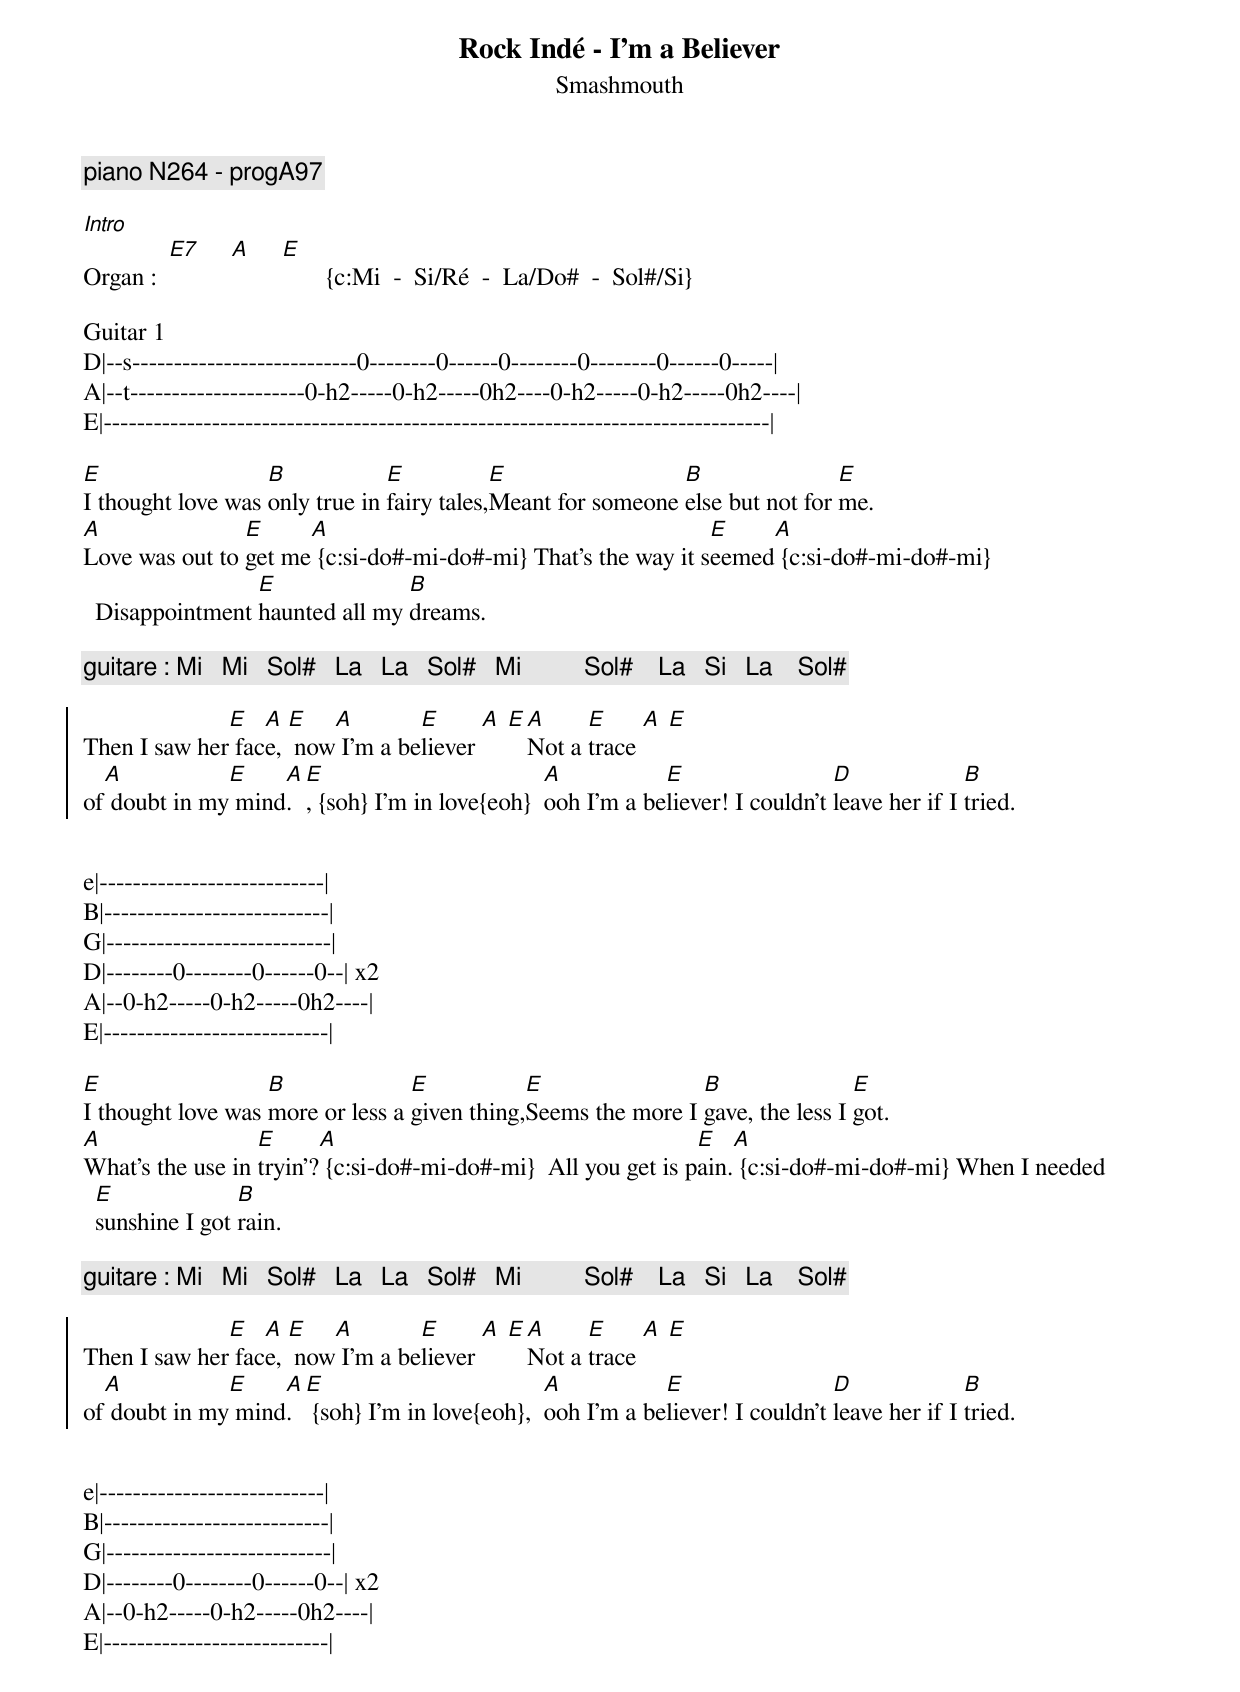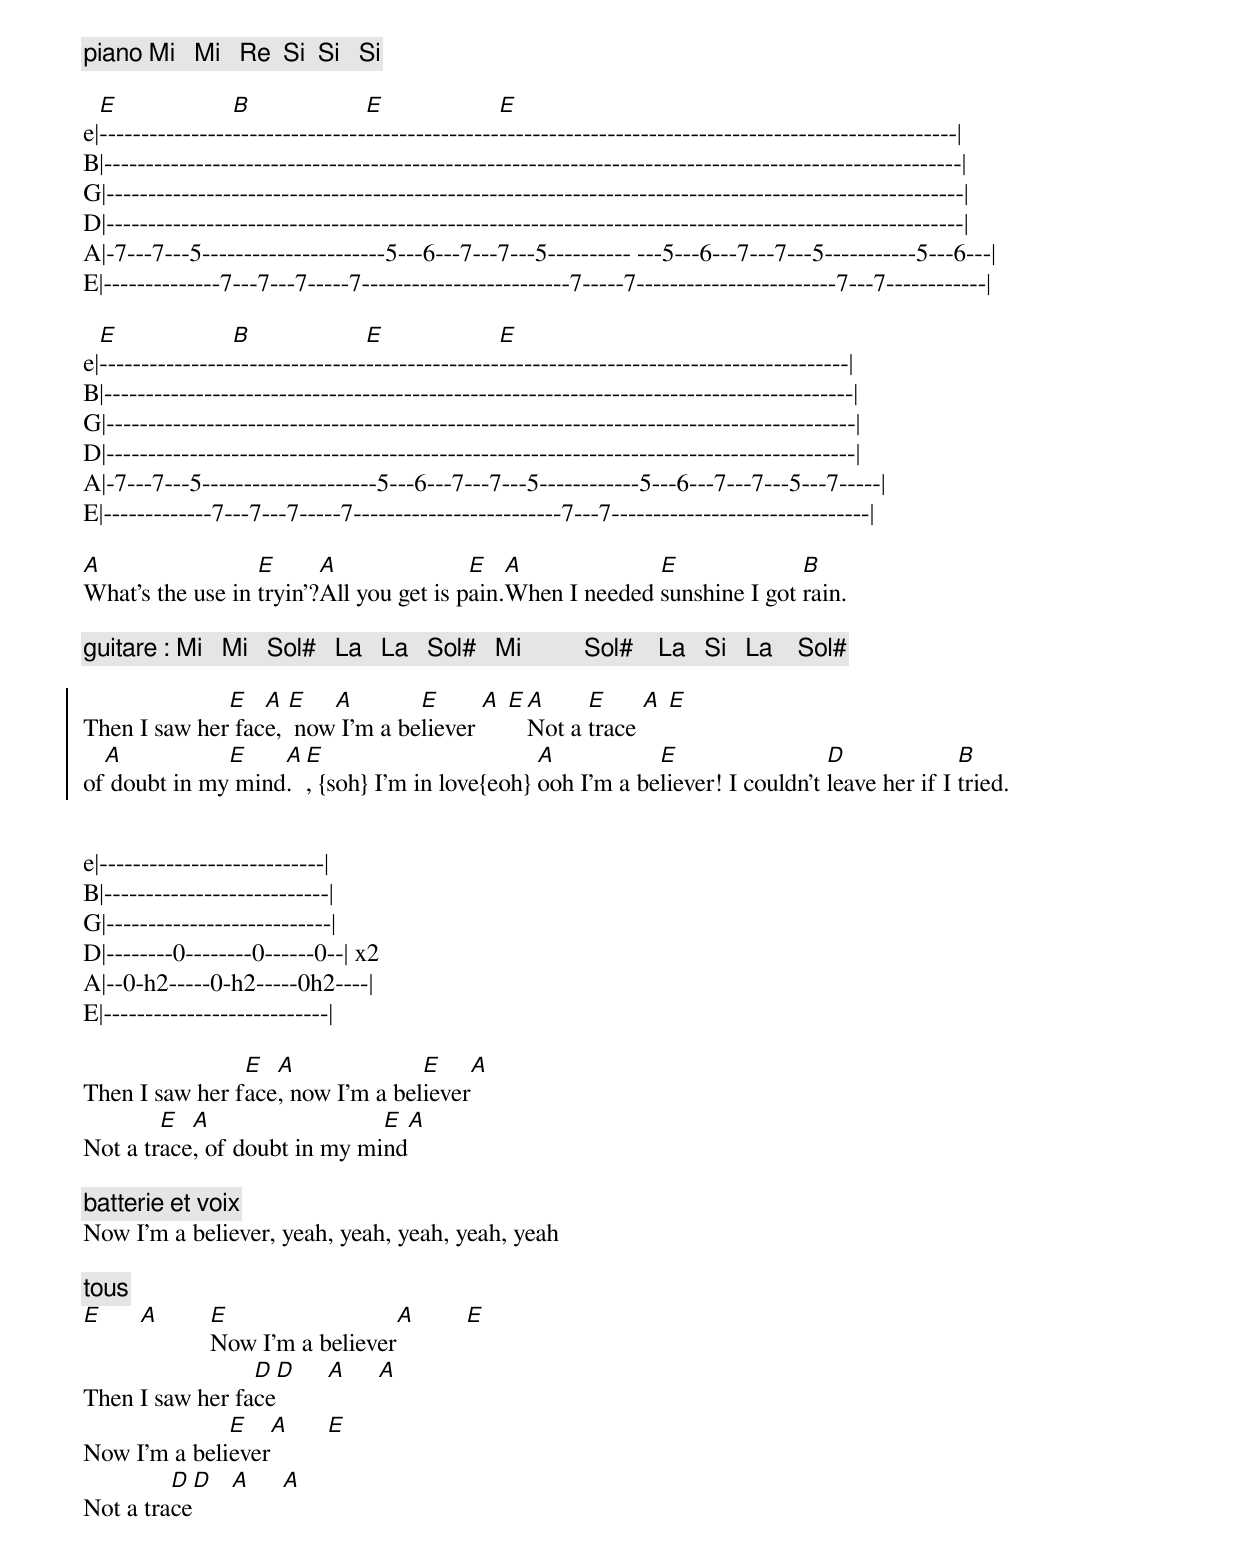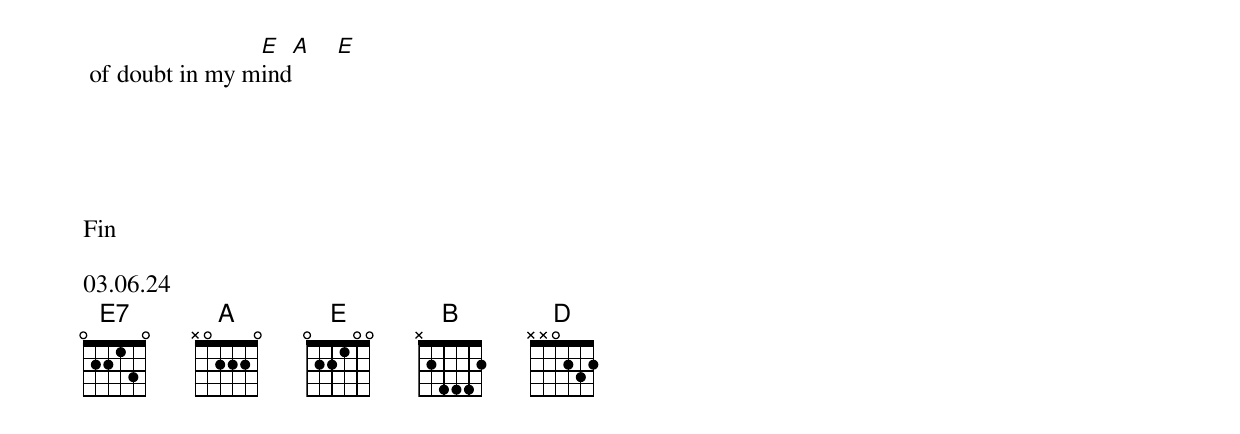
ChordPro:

{title: Rock Indé - I'm a Believer}
{subtitle: Smashmouth}
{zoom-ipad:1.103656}
{c:piano N264 - progA97}

[Intro]
Organ :  [E7]     [A]     [E]       {c:Mi  -  Si/Ré  -  La/Do#  -  Sol#/Si}

Guitar 1
D|--s---------------------------0--------0------0--------0--------0------0-----|
A|--t---------------------0-h2-----0-h2-----0h2----0-h2-----0-h2-----0h2----|
E|--------------------------------------------------------------------------------|

[E]I thought love was [B]only true in [E]fairy tales,[E]Meant for someone [B]else but not for [E]me.
[A]Love was out to [E]get me[A] {c:si-do#-mi-do#-mi} That's the way it s[E]eemed[A] {c:si-do#-mi-do#-mi}  Disappointment [E]haunted all my [B]dreams.

{c:guitare : Mi   Mi   Sol#   La   La   Sol#   Mi          Sol#    La   Si   La    Sol# }

{soc}
Then I saw her[E] fac[A]e, [E] now[A] I'm a be[E]liever [A] [E][A]Not a [E]trace [A] [E]
of[A] doubt in my[E] mind[A]. [E], {soh} I'm in love{eoh}  [A]ooh I'm a be[E]liever! I couldn't [D]leave her if I [B]tried.
{eoc}


e|---------------------------|
B|---------------------------|
G|---------------------------|
D|--------0--------0------0--| x2
A|--0-h2-----0-h2-----0h2----|
E|---------------------------|

[E]I thought love was [B]more or less a [E]given thing,[E]Seems the more I [B]gave, the less I [E]got.
[A]What's the use in [E]tryin'?[A] {c:si-do#-mi-do#-mi}  All you get is p[E]ain.[A] {c:si-do#-mi-do#-mi} When I needed [E]sunshine I got [B]rain.

{c:guitare : Mi   Mi   Sol#   La   La   Sol#   Mi          Sol#    La   Si   La    Sol# }

{soc}
Then I saw her[E] fac[A]e, [E] now[A] I'm a be[E]liever [A] [E][A]Not a [E]trace [A] [E]
of[A] doubt in my[E] mind[A]. [E] {soh} I'm in love{eoh},  [A]ooh I'm a be[E]liever! I couldn't [D]leave her if I [B]tried.
{eoc}


e|---------------------------|
B|---------------------------|
G|---------------------------|
D|--------0--------0------0--| x2
A|--0-h2-----0-h2-----0h2----|
E|---------------------------|

{c:piano Mi   Mi   Re  Si  Si   Si}

e|[E]----------------[B]----------------[E]----------------[E]-------------------------------------------------------|
B|-------------------------------------------------------------------------------------------------------|
G|-------------------------------------------------------------------------------------------------------|
D|-------------------------------------------------------------------------------------------------------|
A|-7---7---5----------------------5---6---7---7---5---------- ---5---6---7---7---5-----------5---6---|
E|--------------7---7---7-----7-------------------------7-----7------------------------7---7------------|

e|[E]----------------[B]----------------[E]----------------[E]------------------------------------------|
B|------------------------------------------------------------------------------------------|
G|------------------------------------------------------------------------------------------|
D|------------------------------------------------------------------------------------------|
A|-7---7---5---------------------5---6---7---7---5------------5---6---7---7---5---7-----|
E|-------------7---7---7-----7-------------------------7---7-------------------------------|

[A]What's the use in [E]tryin'?[A]All you get is p[E]ain.[A]When I needed [E]sunshine I got [B]rain.

{c:guitare : Mi   Mi   Sol#   La   La   Sol#   Mi          Sol#    La   Si   La    Sol# }

{soc}
Then I saw her[E] fac[A]e, [E] now[A] I'm a be[E]liever [A] [E][A]Not a [E]trace [A] [E]
of[A] doubt in my[E] mind[A]. [E], {soh} I'm in love{eoh} [A]ooh I'm a be[E]liever! I couldn't [D]leave her if I [B]tried.
{eoc}


e|---------------------------|
B|---------------------------|
G|---------------------------|
D|--------0--------0------0--| x2
A|--0-h2-----0-h2-----0h2----|
E|---------------------------|

Then I saw her f[E]ace[A], now I'm a bel[E]iever[A]
Not a tr[E]ace[A], of doubt in my mi[E]nd[A]

{c:batterie et voix}
Now I'm a believer, yeah, yeah, yeah, yeah, yeah

{c:tous}
[E]      [A]        [E]Now I'm a believer[A]        [E]
Then I saw her fa[D]ce[D]     [A]     [A]
Now I'm a beli[E]ever[A]      [E]
Not a tra[D]ce[D]   [A]     [A]
 of doubt in my m[E]ind[A]    [E]





Fin

03.06.24
